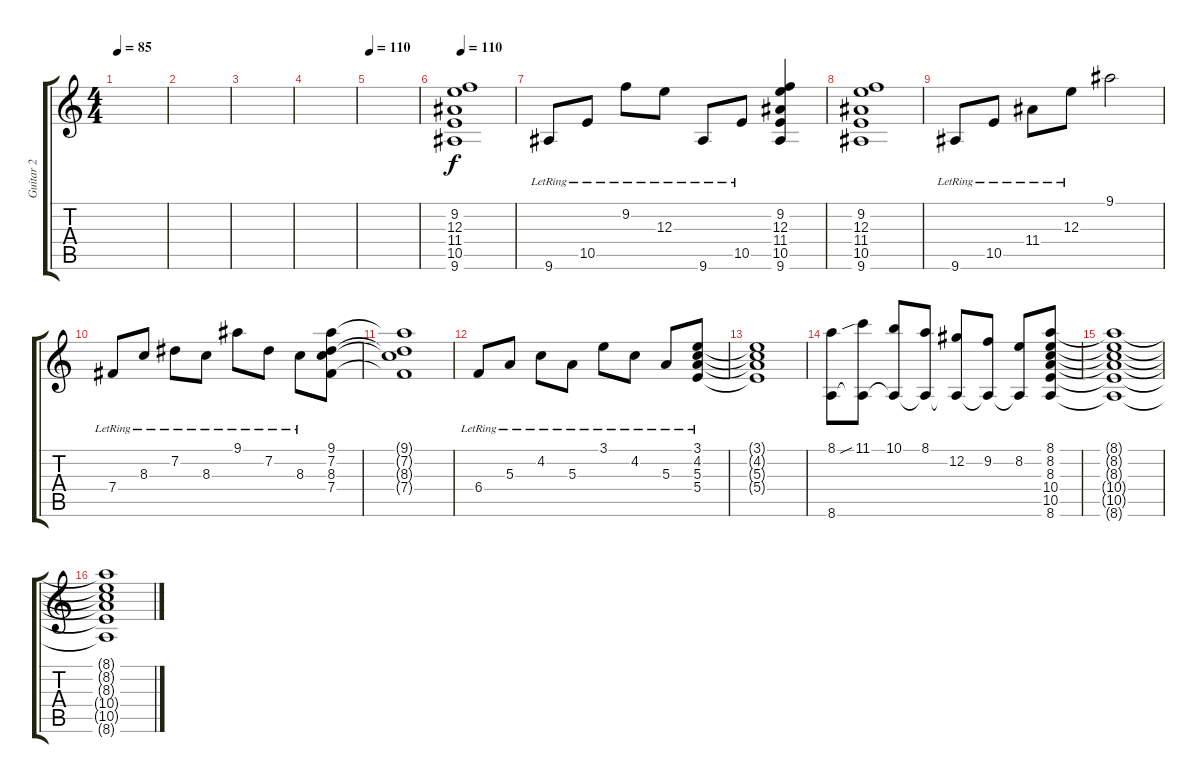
\track ("Guitar 2" "Guitar 2") {instrument distortionguitar}
\staff {score tabs}
\tuning (Db4 Ab3 E3 B2 Gb2 Db2) {hide}
\ts (4 4)
\tempo 85
\clef g2
\ks c
|
|
|
|
\tempo 110
|
\tempo 110
(9.2 12.3 11.4 10.5 9.6).1{volume 12 instrument electricguitarjazz} |
9.6{lr}.8 10.5{lr}.8 9.2{lr}.8 12.3{lr}.8 9.6{lr}.8 10.5{lr}.8 (9.2 12.3 11.4 10.5 9.6).4 |
(9.2 12.3 11.4 10.5 9.6).1 |
9.6{lr}.8 10.5{lr}.8 11.4{lr}.8 12.3{lr}.8 9.1.2 |
7.4{lr}.8 8.3{lr}.8 7.2{lr}.8 8.3{lr}.8 9.1{lr}.8 7.2{lr}.8 8.3{lr}.8 (9.1 7.2 8.3 7.4).8 |
(9.1{t} 7.2{t} 8.3{t} 7.4{t}).1 |
6.4{lr}.8 5.3{lr}.8 4.2{lr}.8 5.3{lr}.8 3.1{lr}.8 4.2{lr}.8 5.3{lr}.8 (3.1{lr} 4.2{lr} 5.3{lr} 5.4{lr}).8 |
(3.1{t} 4.2{t} 5.3{t} 5.4{t}).1 |
(8.1 8.6).8 (11.1{sib} 8.6{t}).8 (10.1 8.6{t}).8 (8.1 8.6{t}).8 (12.2 8.6{t}).8 (9.2 8.6{t}).8 (8.2 8.6{t}).8 (8.1 8.2 8.3 10.4 10.5 8.6).8 |
(8.1{t} 8.2{t} 8.3{t} 10.4{t} 10.5{t} 8.6{t}).1 |
(8.1{t} 8.2{t} 8.3{t} 10.4{t} 10.5{t} 8.6{t}).1
